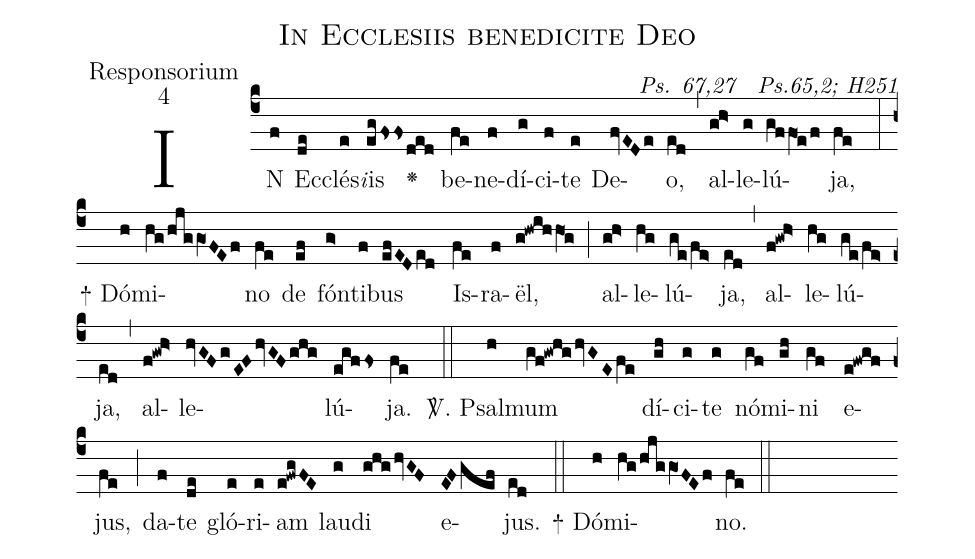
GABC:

name:In Ecclesiis benedicite Deo;
office-part:Responsorium;
mode:4;
commentary:ꝶ Ps. 67,27 ꝟ Ps.65,2; H251;
%%
(c4)IN(f) Ec(de)clé(e)s<e>i</e>is(eg/fssded) <v>\greheightstar</v>()
be(fe)ne(f)dí(g)ci(f)te(e) De(fvEDe)o,(ed) (,)
al(gh>)le(g)lú(gf/fO1e/f)ja,(fe) (:)

+
Dó(h)mi(hg/hjg/gO1FEf)no(fe)
de(ef) fón(g>)ti(f)bus(efEDed) Is(fe)ra(f)ël,(g!hwih/hO1g) (;)
al(gh>)le(hg)lú(ge/fe>)ja,(ed) (,) al(f!gwh>)le(hg)lú(ge/fe>)ja,(ed) (,) al(f!gwh>)le(hvGFgEFhvGFghg)lú(egffs)ja.(fe) (::)

<sp>V/</sp>.
Psal(h)mum(gf!gwhghvGEfe) dí(gh)ci(g)te(g) nó(gf)mi(gh)ni(gf) e(e!fwgf)jus,(fe) (;)
da(f)te(de) gló(e)ri(e)am(e!fwgFE) lau(g)di(ghghvGF) e(EFgef)jus.(ed) (::)

+ Dó(h)mi(hg/hjg/gO1FEf)no.(fe) (::)
